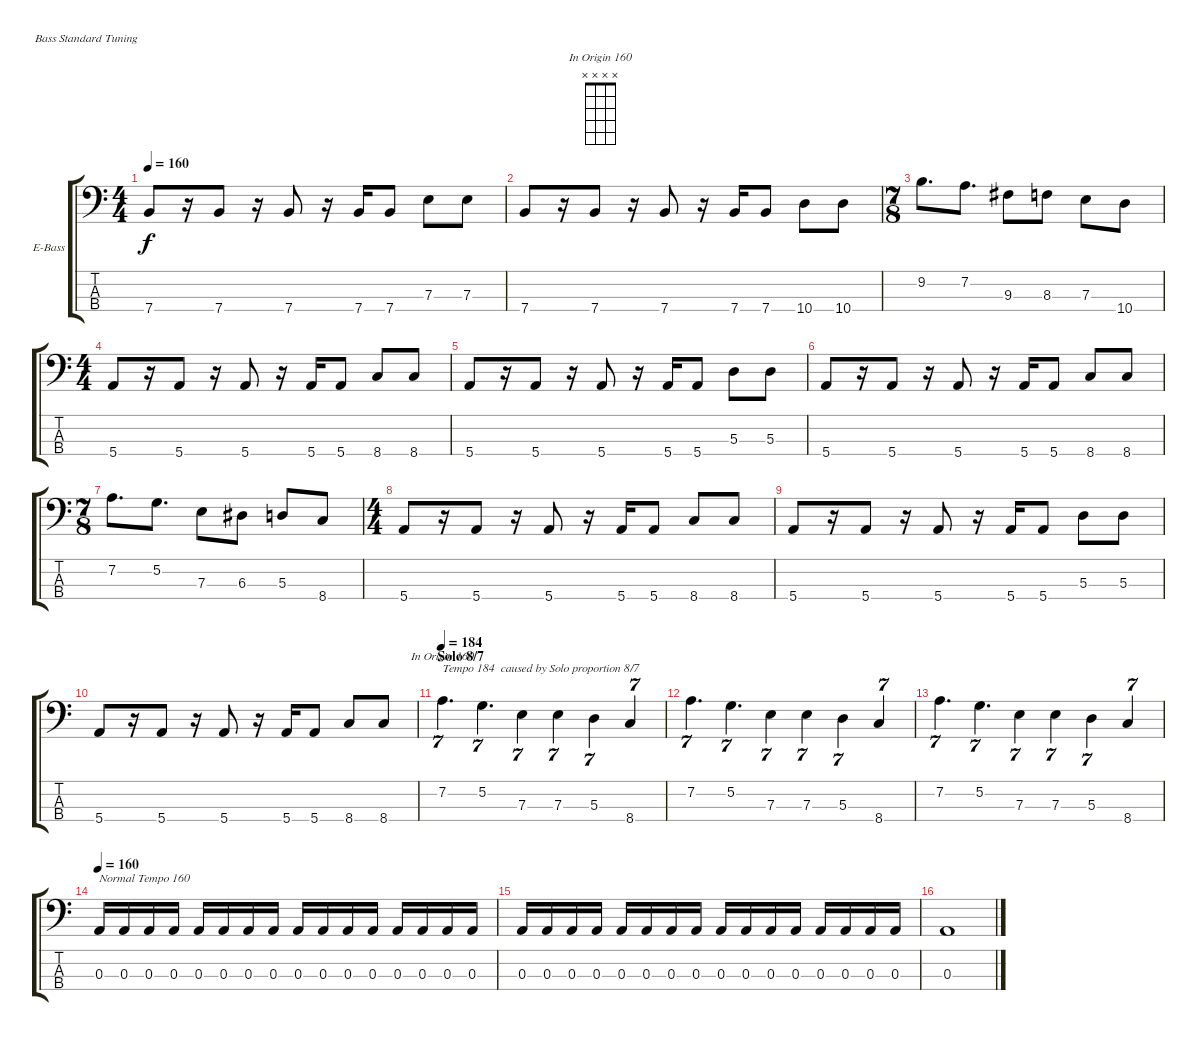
\bracketExtendMode groupsimilarinstruments
\firstSystemTrackNameOrientation horizontal
\otherSystemsTrackNameOrientation horizontal
\track ("Bass" "E-Bass") {instrument electricbasspick}
\staff {score tabs}
\tuning (G2 D2 A1 E1)
\chord ("In Origin 160" x x x x)
\ts (4 4)
\tempo 160
\clef f4
\ks c
7.4.8{dy f} r.16 7.4.8 r.16 7.4.8 r.16 7.4.16 7.4.8 7.3.8 7.3.8 |
7.4.8 r.16 7.4.8 r.16 7.4.8 r.16 7.4.16 7.4.8 10.4.8 10.4.8 |
\ts (7 8)
\beaming (8 3 2 2)
9.2.8{d} 7.2.8{d} 9.3.8 8.3.8 7.3.8 10.4.8 |
\ts (4 4)
\beaming (8 2 2 2 2)
5.4.8 r.16 5.4.8 r.16 5.4.8 r.16 5.4.16 5.4.8 8.4.8 8.4.8 |
5.4.8 r.16 5.4.8 r.16 5.4.8 r.16 5.4.16 5.4.8 5.3.8 5.3.8 |
5.4.8 r.16 5.4.8 r.16 5.4.8 r.16 5.4.16 5.4.8 8.4.8 8.4.8 |
\ts (7 8)
\beaming (8 3 2 2)
7.2.8{d} 5.2.8{d} 7.3.8 6.3.8 5.3.8 8.4.8 |
\ts (4 4)
\beaming (8 2 2 2 2)
5.4.8 r.16 5.4.8 r.16 5.4.8 r.16 5.4.16 5.4.8 8.4.8 8.4.8 |
5.4.8 r.16 5.4.8 r.16 5.4.8 r.16 5.4.16 5.4.8 5.3.8 5.3.8 |
5.4.8 r.16 5.4.8 r.16 5.4.8 r.16 5.4.16 5.4.8 8.4.8 8.4.8 |
\section ("" "Solo 8/7")
\tempo 184
7.2.4{d tu (7 4) ch "In Origin 160" txt "Tempo 184  caused by Solo proportion 8/7"} 5.2.4{d tu (7 4)} 7.3.4{tu (7 4)} 7.3.4{tu (7 4)} 5.3.4{tu (7 4)} 8.4.4{tu (7 4)} |
7.2.4{d tu (7 4)} 5.2.4{d tu (7 4)} 7.3.4{tu (7 4)} 7.3.4{tu (7 4)} 5.3.4{tu (7 4)} 8.4.4{tu (7 4)} |
7.2.4{d tu (7 4)} 5.2.4{d tu (7 4)} 7.3.4{tu (7 4)} 7.3.4{tu (7 4)} 5.3.4{tu (7 4)} 8.4.4{tu (7 4)} |
\tempo 160
0.3.16{txt "Normal Tempo 160"} 0.3.16 0.3.16 0.3.16 0.3.16 0.3.16 0.3.16 0.3.16 0.3.16 0.3.16 0.3.16 0.3.16 0.3.16 0.3.16 0.3.16 0.3.16 |
0.3.16 0.3.16 0.3.16 0.3.16 0.3.16 0.3.16 0.3.16 0.3.16 0.3.16 0.3.16 0.3.16 0.3.16 0.3.16 0.3.16 0.3.16 0.3.16 |
0.3.1
